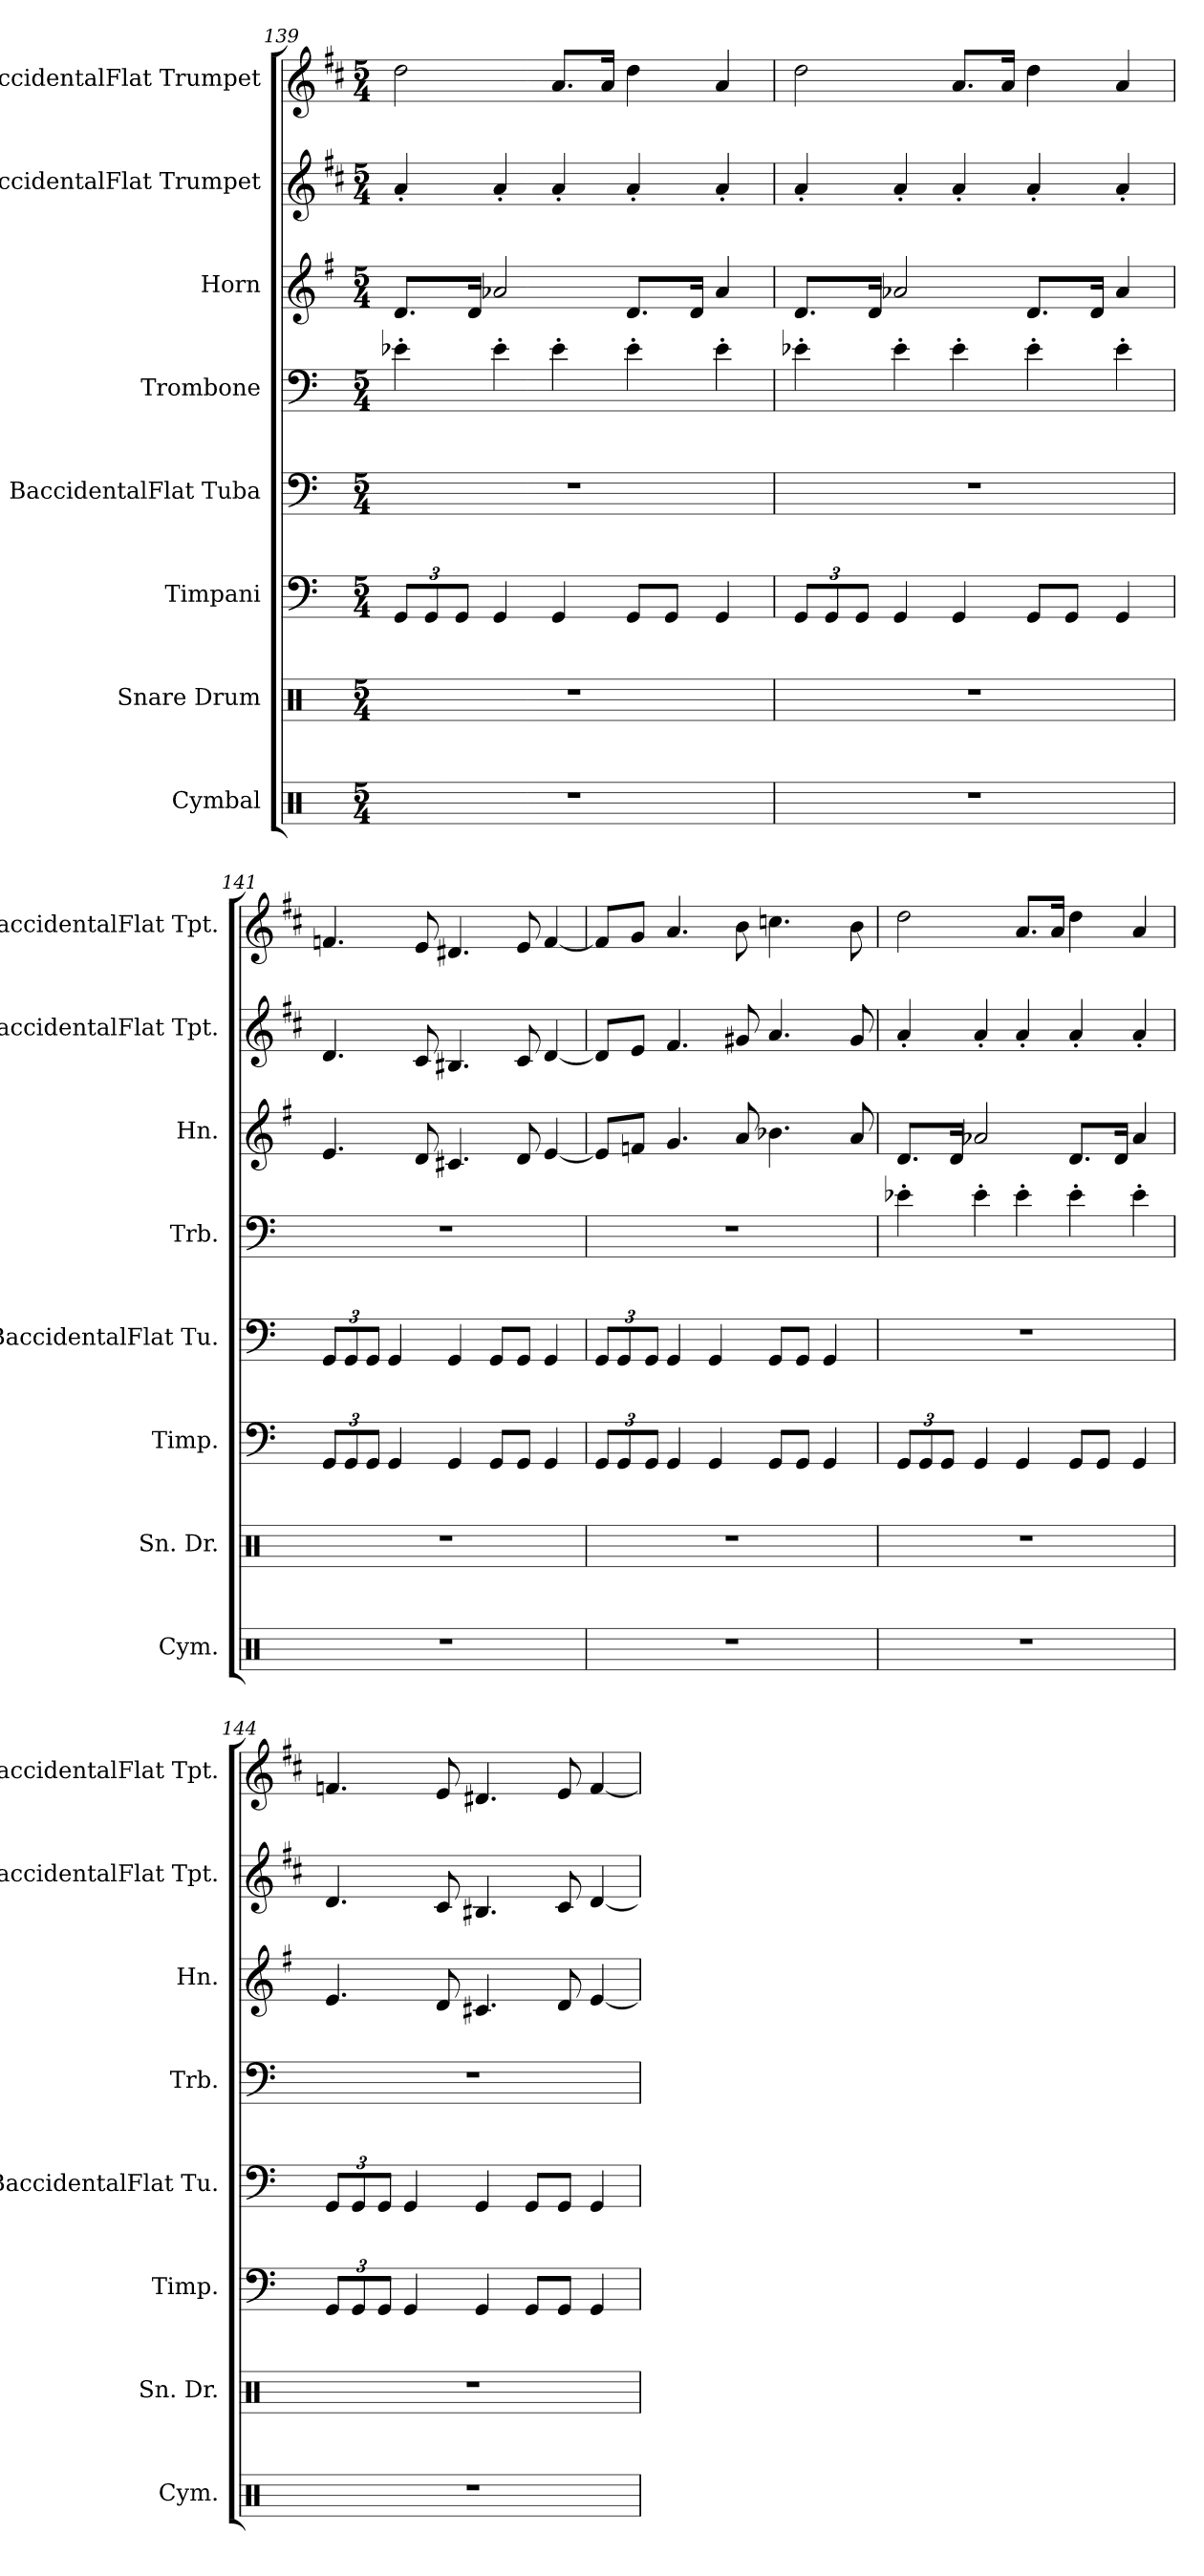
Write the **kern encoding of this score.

**kern	**kern	**kern	**kern	**kern	**kern	**kern	**kern
*part8	*part7	*part6	*part5	*part4	*part3	*part2	*part1
*staff8	*staff7	*staff6	*staff5	*staff4	*staff3	*staff2	*staff1
*I"Cymbal	*I"Snare Drum	*I"Timpani	*I"BaccidentalFlat Tuba	*I"Trombone	*I"Horn	*I"BaccidentalFlat Trumpet	*I"BaccidentalFlat Trumpet
*I'Cym.	*I'Sn. Dr.	*I'Timp.	*I'BaccidentalFlat Tu.	*I'Trb.	*I'Hn.	*I'BaccidentalFlat Tpt.	*I'BaccidentalFlat Tpt.
*clefX	*clefX	*clefF4	*clefF4	*clefF4	*clefG2	*clefG2	*clefG2
*	*	*	*	*	*ITrd4c7	*ITrd1c2	*ITrd1c2
*k[]	*k[]	*k[]	*k[]	*k[]	*k[]	*k[]	*k[]
*M5/4	*M5/4	*M5/4	*M5/4	*M5/4	*M5/4	*M5/4	*M5/4
*	*	*Xbrackettup	*	*	*	*	*
=139	=139	=139	=139	=139	=139	=139	=139
4%5r	4%5r	12GG/L	4%5r	4e-X'\	8.G/L	4g'/	2cc\
.	.	12GG/	.	.	.	.	.
.	.	12GG/J	.	.	.	.	.
.	.	.	.	.	16G/Jk	.	.
.	.	4GG/	.	4e-'\	2d-X/	4g'/	.
.	.	4GG/	.	4e-'\	.	4g'/	8.g/L
.	.	.	.	.	.	.	16g/Jk
.	.	8GG/L	.	4e-'\	8.G/L	4g'/	4cc\
.	.	8GG/J	.	.	.	.	.
.	.	.	.	.	16G/Jk	.	.
.	.	4GG/	.	4e-'\	4d-/	4g'/	4g/
=140	=140	=140	=140	=140	=140	=140	=140
4%5r	4%5r	12GG/L	4%5r	4e-X'\	8.G/L	4g'/	2cc\
.	.	12GG/	.	.	.	.	.
.	.	12GG/J	.	.	.	.	.
.	.	.	.	.	16G/Jk	.	.
.	.	4GG/	.	4e-'\	2d-X/	4g'/	.
.	.	4GG/	.	4e-'\	.	4g'/	8.g/L
.	.	.	.	.	.	.	16g/Jk
.	.	8GG/L	.	4e-'\	8.G/L	4g'/	4cc\
.	.	8GG/J	.	.	.	.	.
.	.	.	.	.	16G/Jk	.	.
.	.	4GG/	.	4e-'\	4d-/	4g'/	4g/
!!LO:PB:g=z
=141	=141	=141	=141	=141	=141	=141	=141
*	*	*	*Xbrackettup	*	*	*	*
4%5r	4%5r	12GG/L	12GG/L	4%5r	4.A/	4.c/	4.e-X/
.	.	12GG/	12GG/	.	.	.	.
.	.	12GG/J	12GG/J	.	.	.	.
.	.	4GG/	4GG/	.	.	.	.
.	.	.	.	.	8G/	8B/	8d/
.	.	4GG/	4GG/	.	4.F#X/	4.A#X/	4.c#X/
.	.	8GG/L	8GG/L	.	.	.	.
.	.	8GG/J	8GG/J	.	8G/	8B/	8d/
.	.	4GG/	4GG/	.	[4A/	[4c/	[4e-/
=142	=142	=142	=142	=142	=142	=142	=142
4%5r	4%5r	12GG/L	12GG/L	4%5r	8A/L]	8c/L]	8e-/L]
.	.	12GG/	12GG/	.	.	.	.
.	.	.	.	.	8B-X/J	8d/J	8f/J
.	.	12GG/J	12GG/J	.	.	.	.
.	.	4GG/	4GG/	.	4.c/	4.e/	4.g/
.	.	4GG/	4GG/	.	.	.	.
.	.	.	.	.	8d/	8f#X/	8a\
.	.	8GG/L	8GG/L	.	4.e-X\	4.g/	4.b-X\
.	.	8GG/J	8GG/J	.	.	.	.
.	.	4GG/	4GG/	.	.	.	.
.	.	.	.	.	8d/	8f#/	8a\
=143	=143	=143	=143	=143	=143	=143	=143
4%5r	4%5r	12GG/L	4%5r	4e-X'\	8.G/L	4g'/	2cc\
.	.	12GG/	.	.	.	.	.
.	.	12GG/J	.	.	.	.	.
.	.	.	.	.	16G/Jk	.	.
.	.	4GG/	.	4e-'\	2d-X/	4g'/	.
.	.	4GG/	.	4e-'\	.	4g'/	8.g/L
.	.	.	.	.	.	.	16g/Jk
.	.	8GG/L	.	4e-'\	8.G/L	4g'/	4cc\
.	.	8GG/J	.	.	.	.	.
.	.	.	.	.	16G/Jk	.	.
.	.	4GG/	.	4e-'\	4d-/	4g'/	4g/
=144	=144	=144	=144	=144	=144	=144	=144
4%5r	4%5r	12GG/L	12GG/L	4%5r	4.A/	4.c/	4.e-X/
.	.	12GG/	12GG/	.	.	.	.
.	.	12GG/J	12GG/J	.	.	.	.
.	.	4GG/	4GG/	.	.	.	.
.	.	.	.	.	8G/	8B/	8d/
.	.	4GG/	4GG/	.	4.F#X/	4.A#X/	4.c#X/
.	.	8GG/L	8GG/L	.	.	.	.
.	.	8GG/J	8GG/J	.	8G/	8B/	8d/
.	.	4GG/	4GG/	.	[4A/	[4c/	[4e-/
=	=	=	=	=	=	=	=
*-	*-	*-	*-	*-	*-	*-	*-
